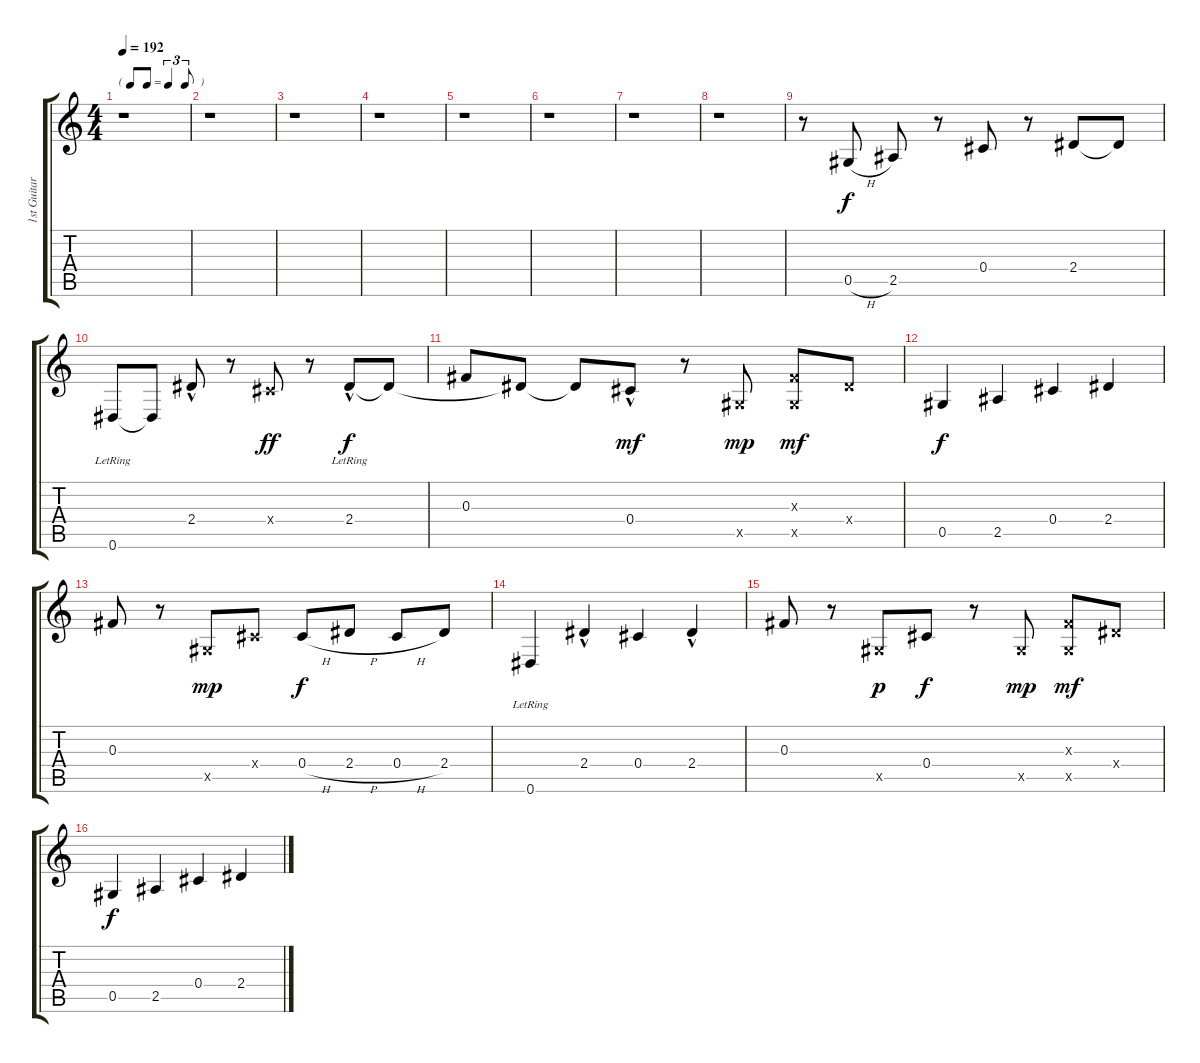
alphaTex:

\track ("1st Guitar" "1st Guitar") {instrument electricguitarclean}
\staff {score tabs}
\tuning (Eb4 Bb3 Gb3 Db3 Ab2 Eb2) {hide}
\ts (4 4)
\tf triplet8th
\tempo 192
\clef g2
\ks c
r.1{dy f instrument electricguitarclean} |
r.1 |
r.1 |
r.1 |
r.1 |
r.1 |
r.1 |
r.1 |
r.8 0.5{h}.8 2.5.8 r.8 0.4.8 r.8 2.4.8 2.4{t}.8 |
0.6{lr}.8 0.6{t}.8 2.4{hac}.8 r.8 0.4{x}.8{dy ff} r.8 2.4{hac lr}.8{dy f} 2.4{t}.8 |
0.3.8 2.4{t}.8 2.4{t}.8 0.4{hac}.8{dy mf} r.8 0.5{x}.8{dy mp} (0.3{x} 0.5{x}).8{dy mf} 2.4{x}.8 |
0.5.4{dy f} 2.5.4 0.4.4 2.4.4 |
0.3.8 r.8 0.5{x}.8{dy mp} 0.4{x}.8 0.4{h}.8{dy f} 2.4{h}.8 0.4{h}.8 2.4.8 |
0.6{lr}.4 2.4{hac}.4 0.4.4 2.4{hac}.4 |
0.3.8 r.8 0.5{x}.8{dy p} 0.4.8{dy f} r.8 0.5{x}.8{dy mp} (0.3{x} 0.5{x}).8{dy mf} 2.4{x}.8 |
0.5.4{dy f} 2.5.4 0.4.4 2.4.4
